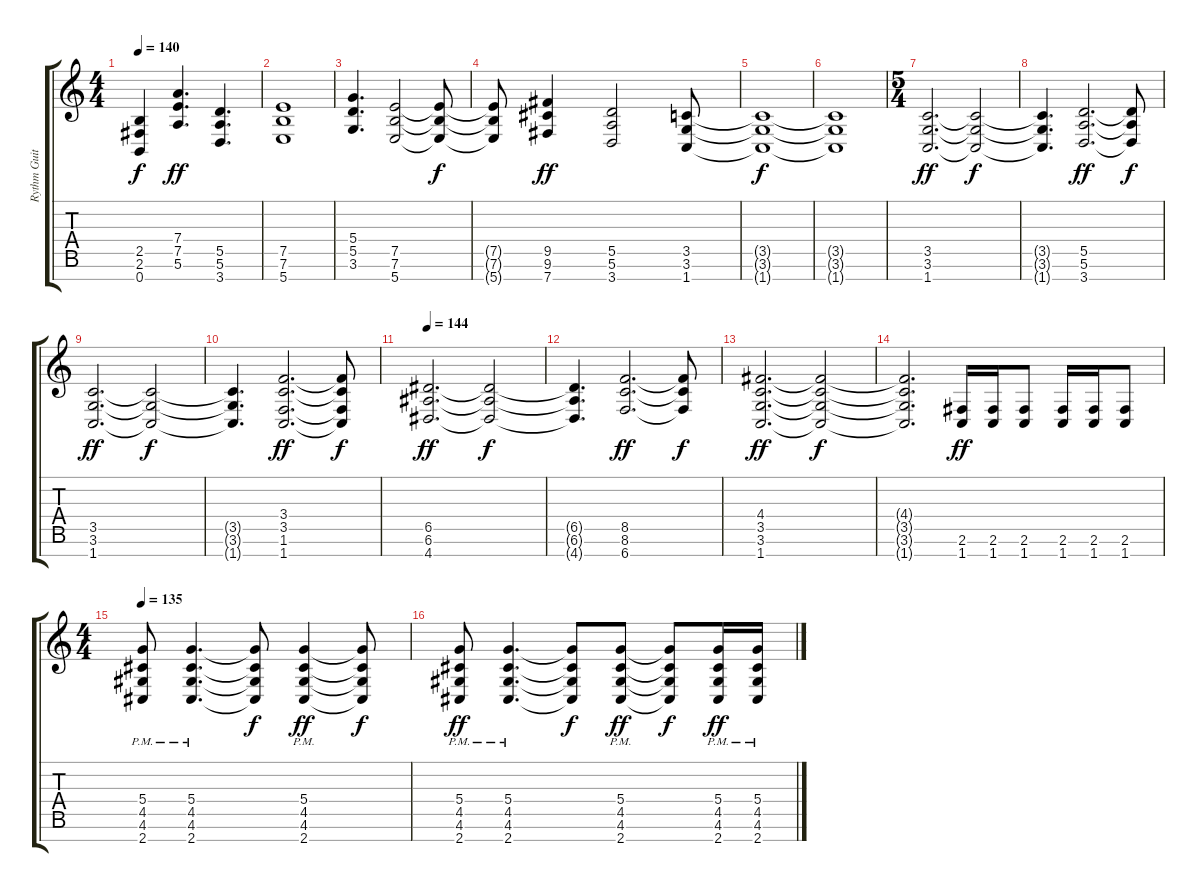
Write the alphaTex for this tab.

\track ("Rythm Guitar #1" "Rythm Guit") {instrument distortionguitar}
\staff {score tabs}
\tuning (E4 B3 G3 D3 A2 E2 B1) {hide}
\ts (4 4)
\tempo 140
\clef g2
\ks c
(2.5{t} 2.6{t} 0.7{t}).4{dy f} (7.4 7.5 5.6).4{d dy ff} (5.5 5.6 3.7).4{d} |
(7.5 7.6 5.7).1 |
(5.4 5.5 3.6).4{d} (7.5 7.6 5.7).2 (7.5{t} 7.6{t} 5.7{t}).8{dy f} |
(7.5{t} 7.6{t} 5.7{t}).8 (9.5 9.6 7.7).4{dy ff} (5.5 5.6 3.7).2 (3.5 3.6 1.7).8 |
(3.5{t} 3.6{t} 1.7{t}).1{dy f} |
(3.5{t} 3.6{t} 1.7{t}).1 |
\ts (5 4)
(3.5 3.6 1.7).2{d dy ff} (3.5{t} 3.6{t} 1.7{t}).2{dy f} |
(3.5{t} 3.6{t} 1.7{t}).4{d} (5.5 5.6 3.7).2{d dy ff} (5.5{t} 5.6{t} 3.7{t}).8{dy f} |
(3.5 3.6 1.7).2{d dy ff} (3.5{t} 3.6{t} 1.7{t}).2{dy f} |
(3.5{t} 3.6{t} 1.7{t}).4{d} (3.4 3.5 1.6 1.7).2{d dy ff} (3.4{t} 3.5{t} 1.6{t} 1.7{t}).8{dy f} |
\tempo 144
(6.5 6.6 4.7).2{d dy ff} (6.5{t} 6.6{t} 4.7{t}).2{dy f} |
(6.5{t} 6.6{t} 4.7{t}).4{d} (8.5 8.6 6.7).2{d dy ff} (8.5{t} 8.6{t} 6.7{t}).8{dy f} |
(4.4 3.5 3.6 1.7).2{d dy ff} (4.4{t} 3.5{t} 3.6{t} 1.7{t}).2{dy f} |
(4.4{t} 3.5{t} 3.6{t} 1.7{t}).2{d} (2.6 1.7).16{dy ff} (2.6 1.7).16 (2.6 1.7).8 (2.6 1.7).16 (2.6 1.7).16 (2.6 1.7).8 |
\ts (4 4)
\tempo 135
(5.4{pm} 4.5{pm} 4.6{pm} 2.7{pm}).8 (5.4{pm} 4.5{pm} 4.6{pm} 2.7{pm}).4{d} (5.4{t} 4.5{t} 4.6{t} 2.7{t}).8{dy f} (5.4{pm} 4.5{pm} 4.6{pm} 2.7{pm}).4{dy ff} (5.4{t} 4.5{t} 4.6{t} 2.7{t}).8{dy f} |
(5.4{pm} 4.5{pm} 4.6{pm} 2.7{pm}).8{dy ff} (5.4{pm} 4.5{pm} 4.6{pm} 2.7{pm}).4{d} (5.4{t} 4.5{t} 4.6{t} 2.7{t}).8{dy f} (5.4{pm} 4.5{pm} 4.6{pm} 2.7{pm}).8{dy ff} (5.4{t} 4.5{t} 4.6{t} 2.7{t}).8{dy f} (5.4{pm} 4.5{pm} 4.6{pm} 2.7{pm}).16{dy ff} (5.4{pm} 4.5{pm} 4.6{pm} 2.7{pm}).16
